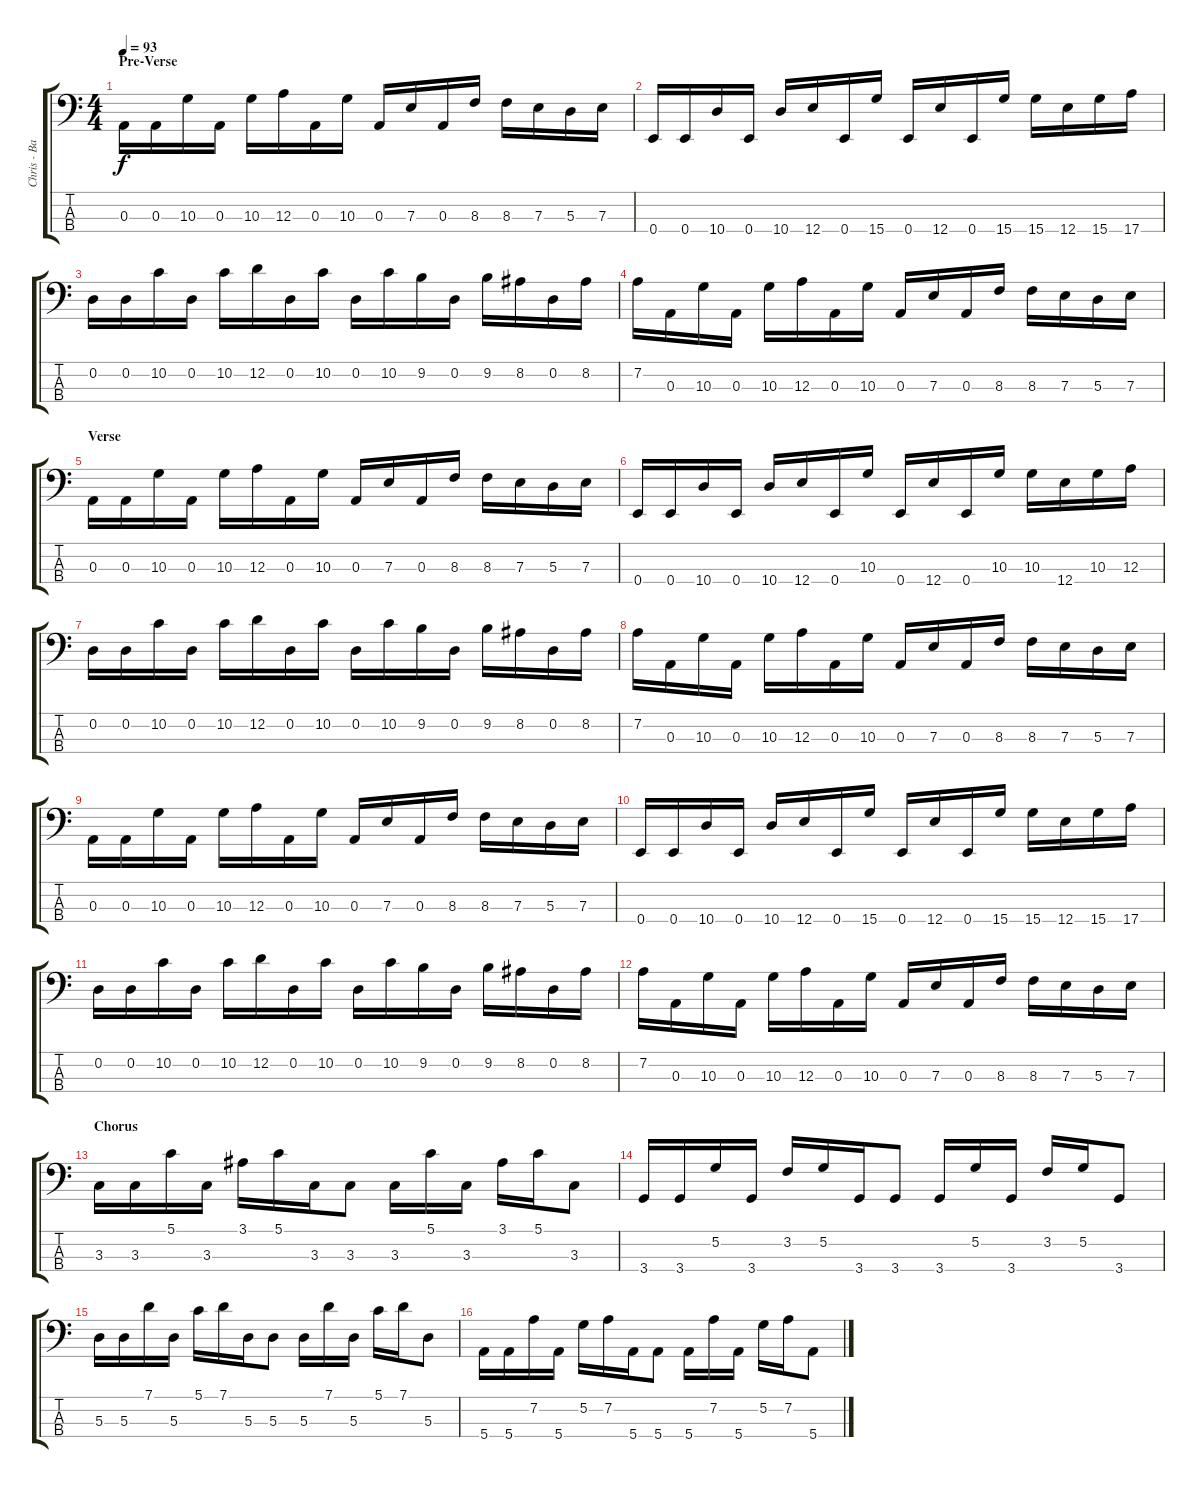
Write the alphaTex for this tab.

\track ("Chris - Bass" "Chris - Ba") {instrument synthbass1}
\staff {score tabs}
\tuning (G2 D2 A1 E1) {hide}
\ts (4 4)
\section ("" "Pre-Verse")
\tempo 93
\clef f4
\ks c
0.3.16{dy f} 0.3.16 10.3.16 0.3.16 10.3.16 12.3.16 0.3.16 10.3.16 0.3.16 7.3.16 0.3.16 8.3.16 8.3.16 7.3.16 5.3.16 7.3.16 |
0.4.16 0.4.16 10.4.16 0.4.16 10.4.16 12.4.16 0.4.16 15.4.16 0.4.16 12.4.16 0.4.16 15.4.16 15.4.16 12.4.16 15.4.16 17.4.16 |
0.2.16 0.2.16 10.2.16 0.2.16 10.2.16 12.2.16 0.2.16 10.2.16 0.2.16 10.2.16 9.2.16 0.2.16 9.2.16 8.2.16 0.2.16 8.2.16 |
7.2.16 0.3.16 10.3.16 0.3.16 10.3.16 12.3.16 0.3.16 10.3.16 0.3.16 7.3.16 0.3.16 8.3.16 8.3.16 7.3.16 5.3.16 7.3.16 |
\section ("" "Verse")
0.3.16 0.3.16 10.3.16 0.3.16 10.3.16 12.3.16 0.3.16 10.3.16 0.3.16 7.3.16 0.3.16 8.3.16 8.3.16 7.3.16 5.3.16 7.3.16 |
0.4.16 0.4.16 10.4.16 0.4.16 10.4.16 12.4.16 0.4.16 10.3.16 0.4.16 12.4.16 0.4.16 10.3.16 10.3.16 12.4.16 10.3.16 12.3.16 |
0.2.16 0.2.16 10.2.16 0.2.16 10.2.16 12.2.16 0.2.16 10.2.16 0.2.16 10.2.16 9.2.16 0.2.16 9.2.16 8.2.16 0.2.16 8.2.16 |
7.2.16 0.3.16 10.3.16 0.3.16 10.3.16 12.3.16 0.3.16 10.3.16 0.3.16 7.3.16 0.3.16 8.3.16 8.3.16 7.3.16 5.3.16 7.3.16 |
0.3.16 0.3.16 10.3.16 0.3.16 10.3.16 12.3.16 0.3.16 10.3.16 0.3.16 7.3.16 0.3.16 8.3.16 8.3.16 7.3.16 5.3.16 7.3.16 |
0.4.16 0.4.16 10.4.16 0.4.16 10.4.16 12.4.16 0.4.16 15.4.16 0.4.16 12.4.16 0.4.16 15.4.16 15.4.16 12.4.16 15.4.16 17.4.16 |
0.2.16 0.2.16 10.2.16 0.2.16 10.2.16 12.2.16 0.2.16 10.2.16 0.2.16 10.2.16 9.2.16 0.2.16 9.2.16 8.2.16 0.2.16 8.2.16 |
7.2.16 0.3.16 10.3.16 0.3.16 10.3.16 12.3.16 0.3.16 10.3.16 0.3.16 7.3.16 0.3.16 8.3.16 8.3.16 7.3.16 5.3.16 7.3.16 |
\section ("" "Chorus")
3.3.16 3.3.16 5.1.16 3.3.16 3.1.16 5.1.16 3.3.16 3.3.8 3.3.16 5.1.16 3.3.16 3.1.16 5.1.16 3.3.8 |
3.4.16 3.4.16 5.2.16 3.4.16 3.2.16 5.2.16 3.4.16 3.4.8 3.4.16 5.2.16 3.4.16 3.2.16 5.2.16 3.4.8 |
5.3.16 5.3.16 7.1.16 5.3.16 5.1.16 7.1.16 5.3.16 5.3.8 5.3.16 7.1.16 5.3.16 5.1.16 7.1.16 5.3.8 |
5.4.16 5.4.16 7.2.16 5.4.16 5.2.16 7.2.16 5.4.16 5.4.8 5.4.16 7.2.16 5.4.16 5.2.16 7.2.16 5.4.8
